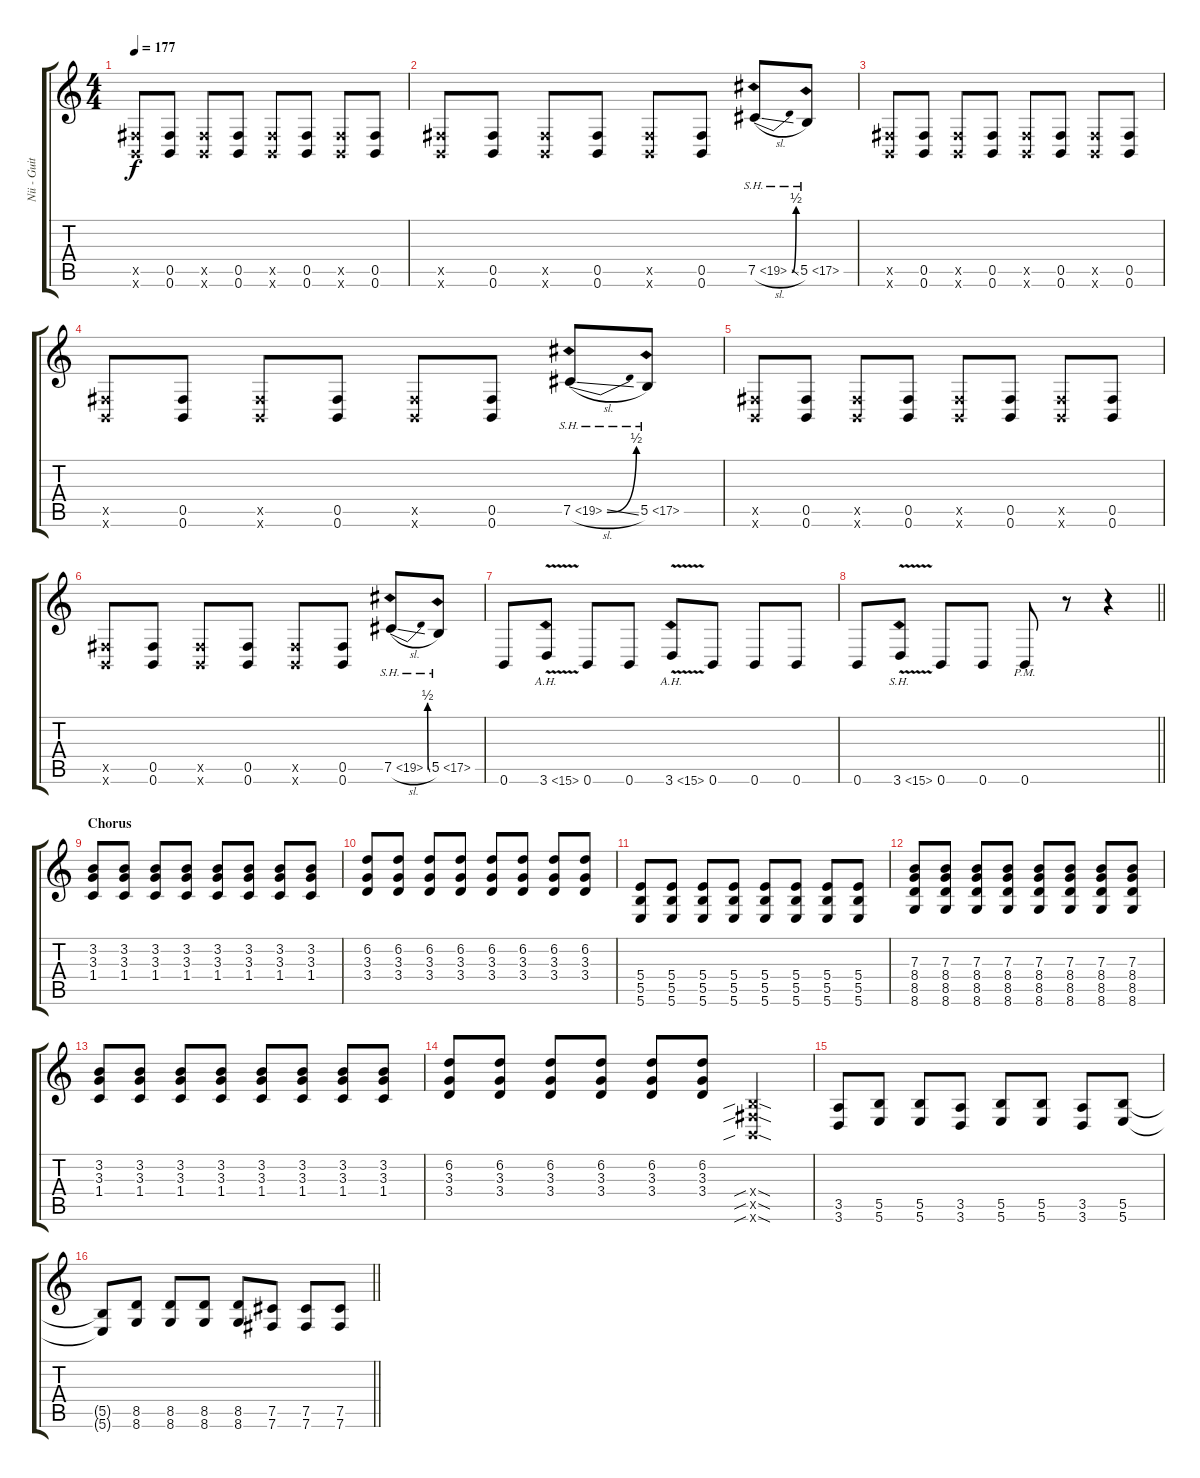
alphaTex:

\track ("Nii - Guitar 1" "Nii - Guit") {instrument distortionguitar}
\staff {score tabs}
\tuning (Db4 Ab3 E3 B2 Gb2 B1) {hide}
\ts (4 4)
\section ("" "")
\tempo 177
\clef g2
\ks c
(0.5{x} 0.6{x}).8{dy f} (0.5 0.6).8 (0.5{x} 0.6{x}).8 (0.5 0.6).8 (0.5{x} 0.6{x}).8 (0.5 0.6).8 (0.5{x} 0.6{x}).8 (0.5 0.6).8 |
(0.5{x} 0.6{x}).8 (0.5 0.6).8 (0.5{x} 0.6{x}).8 (0.5 0.6).8 (0.5{x} 0.6{x}).8 (0.5 0.6).8 7.5{be (bend 0 0 60 2) sh 12 sl}.8 5.5{sh 12}.8 |
(0.5{x} 0.6{x}).8 (0.5 0.6).8 (0.5{x} 0.6{x}).8 (0.5 0.6).8 (0.5{x} 0.6{x}).8 (0.5 0.6).8 (0.5{x} 0.6{x}).8 (0.5 0.6).8 |
(0.5{x} 0.6{x}).8 (0.5 0.6).8 (0.5{x} 0.6{x}).8 (0.5 0.6).8 (0.5{x} 0.6{x}).8 (0.5 0.6).8 7.5{be (bend 0 0 60 2) sh 12 sl}.8 5.5{sh 12}.8 |
(0.5{x} 0.6{x}).8 (0.5 0.6).8 (0.5{x} 0.6{x}).8 (0.5 0.6).8 (0.5{x} 0.6{x}).8 (0.5 0.6).8 (0.5{x} 0.6{x}).8 (0.5 0.6).8 |
(0.5{x} 0.6{x}).8 (0.5 0.6).8 (0.5{x} 0.6{x}).8 (0.5 0.6).8 (0.5{x} 0.6{x}).8 (0.5 0.6).8 7.5{be (bend 0 0 60 2) sh 12 sl}.8 5.5{sh 12}.8 |
0.6.8 3.6{ah 12 v}.8 0.6.8 0.6.8 3.6{ah 12 v}.8 0.6.8 0.6.8 0.6.8 |
\barLineRight lightlight
0.6.8 3.6{sh 12 v}.8 0.6.8 0.6.8 0.6{pm}.8 r.8 r.4 |
\section ("" "Chorus")
(3.2 3.3 1.4).8{instrument distortionguitar} (3.2 3.3 1.4).8 (3.2 3.3 1.4).8 (3.2 3.3 1.4).8 (3.2 3.3 1.4).8 (3.2 3.3 1.4).8 (3.2 3.3 1.4).8 (3.2 3.3 1.4).8 |
(6.2 3.3 3.4).8 (6.2 3.3 3.4).8 (6.2 3.3 3.4).8 (6.2 3.3 3.4).8 (6.2 3.3 3.4).8 (6.2 3.3 3.4).8 (6.2 3.3 3.4).8 (6.2 3.3 3.4).8 |
(5.4 5.5 5.6).8 (5.4 5.5 5.6).8 (5.4 5.5 5.6).8 (5.4 5.5 5.6).8 (5.4 5.5 5.6).8 (5.4 5.5 5.6).8 (5.4 5.5 5.6).8 (5.4 5.5 5.6).8 |
(7.3 8.4 8.5 8.6).8 (7.3 8.4 8.5 8.6).8 (7.3 8.4 8.5 8.6).8 (7.3 8.4 8.5 8.6).8 (7.3 8.4 8.5 8.6).8 (7.3 8.4 8.5 8.6).8 (7.3 8.4 8.5 8.6).8 (7.3 8.4 8.5 8.6).8 |
(3.2 3.3 1.4).8 (3.2 3.3 1.4).8 (3.2 3.3 1.4).8 (3.2 3.3 1.4).8 (3.2 3.3 1.4).8 (3.2 3.3 1.4).8 (3.2 3.3 1.4).8 (3.2 3.3 1.4).8 |
(6.2 3.3 3.4).8 (6.2 3.3 3.4).8 (6.2 3.3 3.4).8 (6.2 3.3 3.4).8 (6.2 3.3 3.4).8 (6.2 3.3 3.4).8 (0.4{sib sod x} 0.5{sib sod x} 0.6{sib sod x}).4 |
(3.5 3.6).8 (5.5 5.6).8 (5.5 5.6).8 (3.5 3.6).8 (5.5 5.6).8 (5.5 5.6).8 (3.5 3.6).8 (5.5 5.6).8 |
\barLineRight lightlight
(5.5{t} 5.6{t}).8 (8.5 8.6).8 (8.5 8.6).8 (8.5 8.6).8 (8.5 8.6).8 (7.5 7.6).8 (7.5 7.6).8 (7.5 7.6).8
